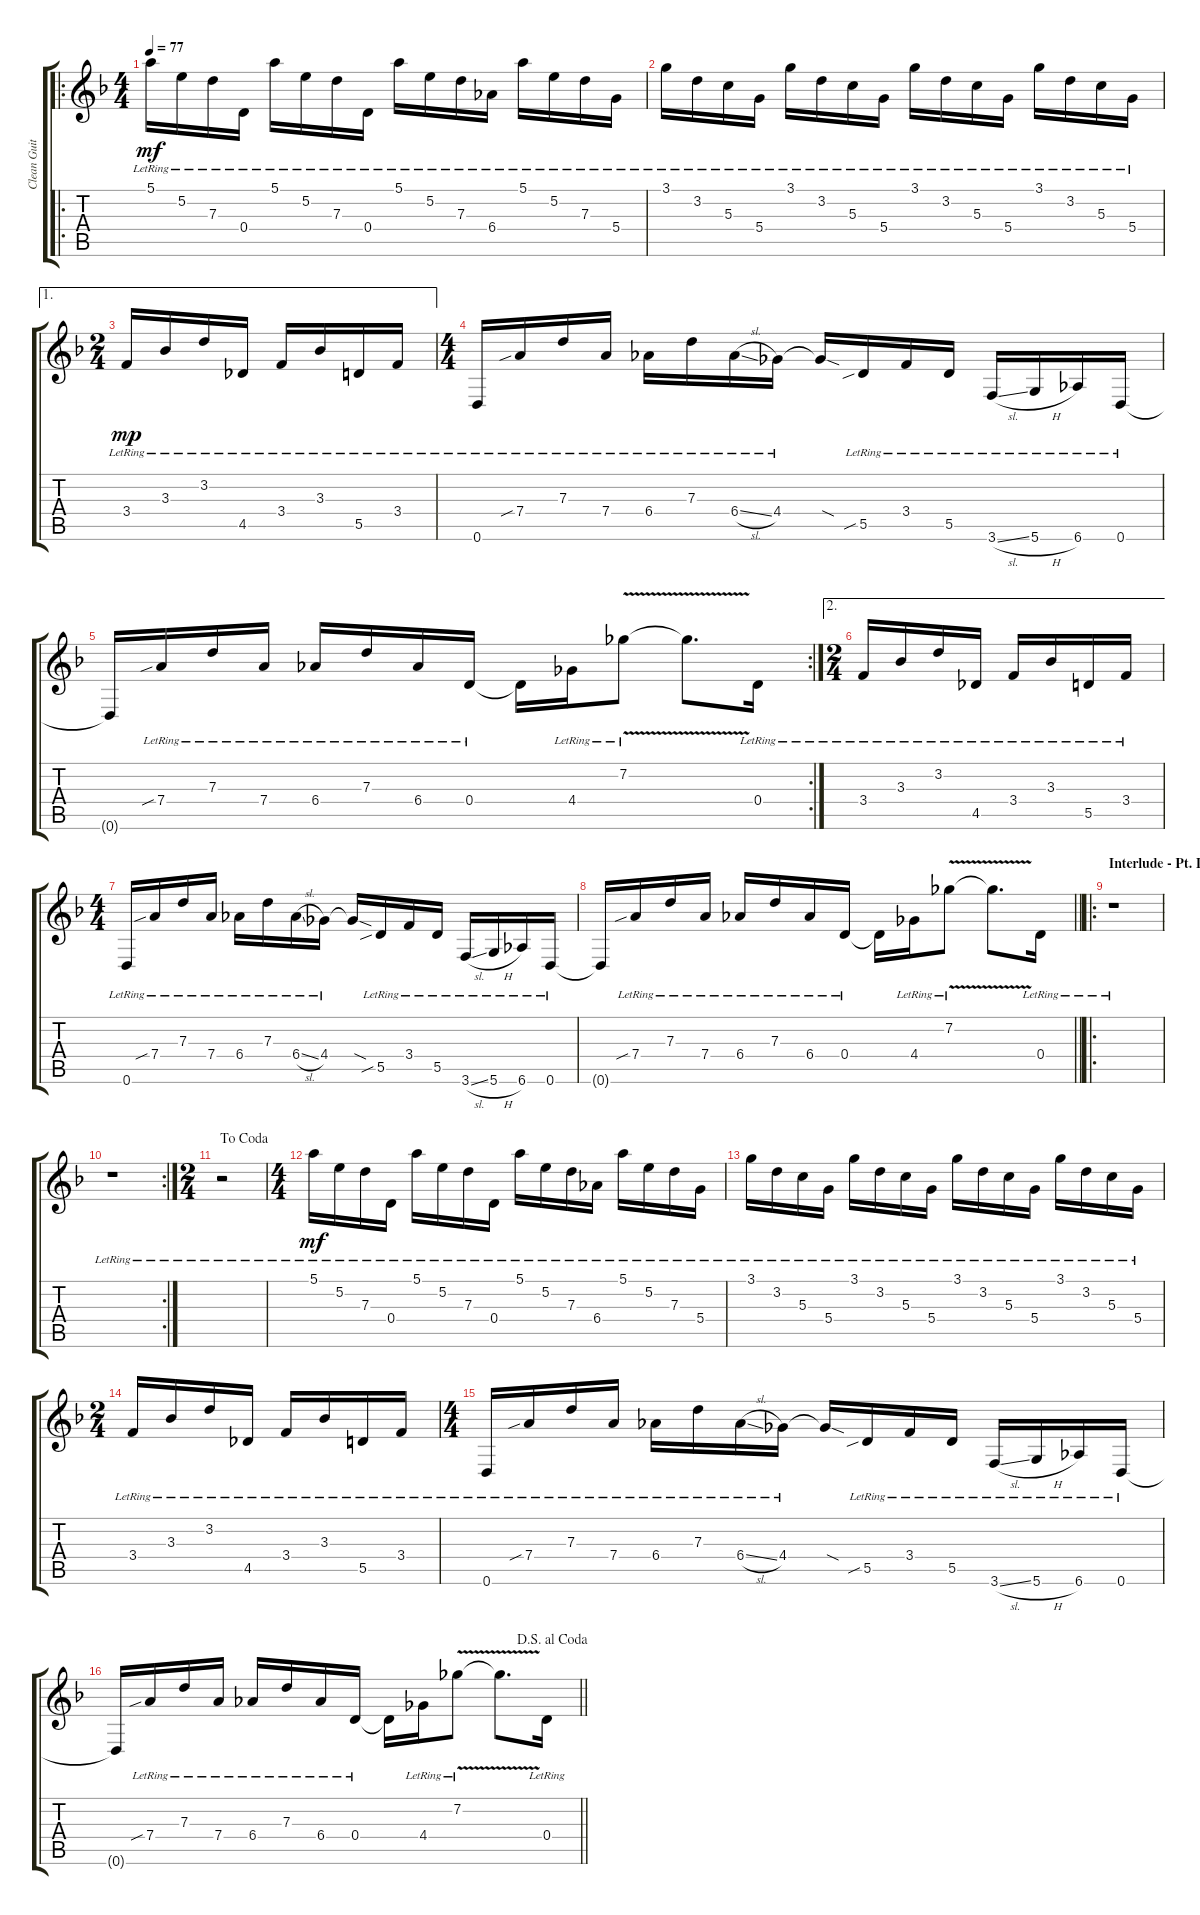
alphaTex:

\track ("Clean Guitar 1" "Clean Guit") {instrument electricguitarjazz}
\staff {score tabs}
\tuning (E4 B3 G3 D3 A2 D2) {hide}
\ro
\ts (4 4)
\tempo 77
\clef g2
\ks f
5.1{lr}.16{dy mf} 5.2{lr}.16 7.3{lr}.16 0.4{lr}.16 5.1{lr}.16 5.2{lr}.16 7.3{lr}.16 0.4{lr}.16 5.1{lr}.16 5.2{lr}.16 7.3{lr}.16 6.4{lr}.16 5.1{lr}.16 5.2{lr}.16 7.3{lr}.16 5.4{lr}.16 |
3.1{lr}.16 3.2{lr}.16 5.3{lr}.16 5.4{lr}.16 3.1{lr}.16 3.2{lr}.16 5.3{lr}.16 5.4{lr}.16 3.1{lr}.16 3.2{lr}.16 5.3{lr}.16 5.4{lr}.16 3.1{lr}.16 3.2{lr}.16 5.3{lr}.16 5.4{lr}.16 |
\ae 1
\ts (2 4)
3.4{lr}.16{dy mp} 3.3{lr}.16 3.2{lr}.16 4.5{lr}.16 3.4{lr}.16 3.3{lr}.16 5.5{lr}.16 3.4{lr}.16 |
\ts (4 4)
0.6{lr}.16 7.4{sib lr}.16 7.3{lr}.16 7.4{lr}.16 6.4{lr}.16 7.3{lr}.16 6.4{sl lr}.16 4.4{lr}.16 4.4{sod t}.16 5.5{sib lr}.16 3.4{lr}.16 5.5{lr}.16 3.6{sl lr}.16 5.6{h lr}.16 6.6{lr}.16 0.6{lr}.16 |
\rc 2
0.6{t}.16 7.4{sib lr}.16 7.3{lr}.16 7.4{lr}.16 6.4{lr}.16 7.3{lr}.16 6.4{lr}.16 0.4{lr}.16 0.4{t}.16 4.4{lr}.16 7.2{v lr}.8 7.2{v t}.8{d} 0.4{lr}.16 |
\ae 2
\ts (2 4)
3.4{lr}.16 3.3{lr}.16 3.2{lr}.16 4.5{lr}.16 3.4{lr}.16 3.3{lr}.16 5.5{lr}.16 3.4{lr}.16 |
\ts (4 4)
0.6{lr}.16 7.4{sib lr}.16 7.3{lr}.16 7.4{lr}.16 6.4{lr}.16 7.3{lr}.16 6.4{sl lr}.16 4.4{lr}.16 4.4{sod t}.16 5.5{sib lr}.16 3.4{lr}.16 5.5{lr}.16 3.6{sl lr}.16 5.6{h lr}.16 6.6{lr}.16 0.6{lr}.16 |
\barLineRight lightlight
0.6{t}.16 7.4{sib lr}.16 7.3{lr}.16 7.4{lr}.16 6.4{lr}.16 7.3{lr}.16 6.4{lr}.16 0.4{lr}.16 0.4{t}.16 4.4{lr}.16 7.2{v lr}.8 7.2{v t}.8{d} 0.4{lr}.16 |
\ro
\section ("" "Interlude - Pt. II")
r.1 |
\rc 2
r.1 |
\ts (2 4)
\jump dacoda
r.2 |
\ts (4 4)
5.1{lr}.16{dy mf} 5.2{lr}.16 7.3{lr}.16 0.4{lr}.16 5.1{lr}.16 5.2{lr}.16 7.3{lr}.16 0.4{lr}.16 5.1{lr}.16 5.2{lr}.16 7.3{lr}.16 6.4{lr}.16 5.1{lr}.16 5.2{lr}.16 7.3{lr}.16 5.4{lr}.16 |
3.1{lr}.16 3.2{lr}.16 5.3{lr}.16 5.4{lr}.16 3.1{lr}.16 3.2{lr}.16 5.3{lr}.16 5.4{lr}.16 3.1{lr}.16 3.2{lr}.16 5.3{lr}.16 5.4{lr}.16 3.1{lr}.16 3.2{lr}.16 5.3{lr}.16 5.4{lr}.16 |
\ts (2 4)
3.4{lr}.16 3.3{lr}.16 3.2{lr}.16 4.5{lr}.16 3.4{lr}.16 3.3{lr}.16 5.5{lr}.16 3.4{lr}.16 |
\ts (4 4)
0.6{lr}.16 7.4{sib lr}.16 7.3{lr}.16 7.4{lr}.16 6.4{lr}.16 7.3{lr}.16 6.4{sl lr}.16 4.4{lr}.16 4.4{sod t}.16 5.5{sib lr}.16 3.4{lr}.16 5.5{lr}.16 3.6{sl lr}.16 5.6{h lr}.16 6.6{lr}.16 0.6{lr}.16 |
\jump dalsegnoalcoda
\barLineRight lightlight
0.6{t}.16 7.4{sib lr}.16 7.3{lr}.16 7.4{lr}.16 6.4{lr}.16 7.3{lr}.16 6.4{lr}.16 0.4{lr}.16 0.4{t}.16 4.4{lr}.16 7.2{v lr}.8 7.2{v t}.8{d} 0.4{lr}.16
